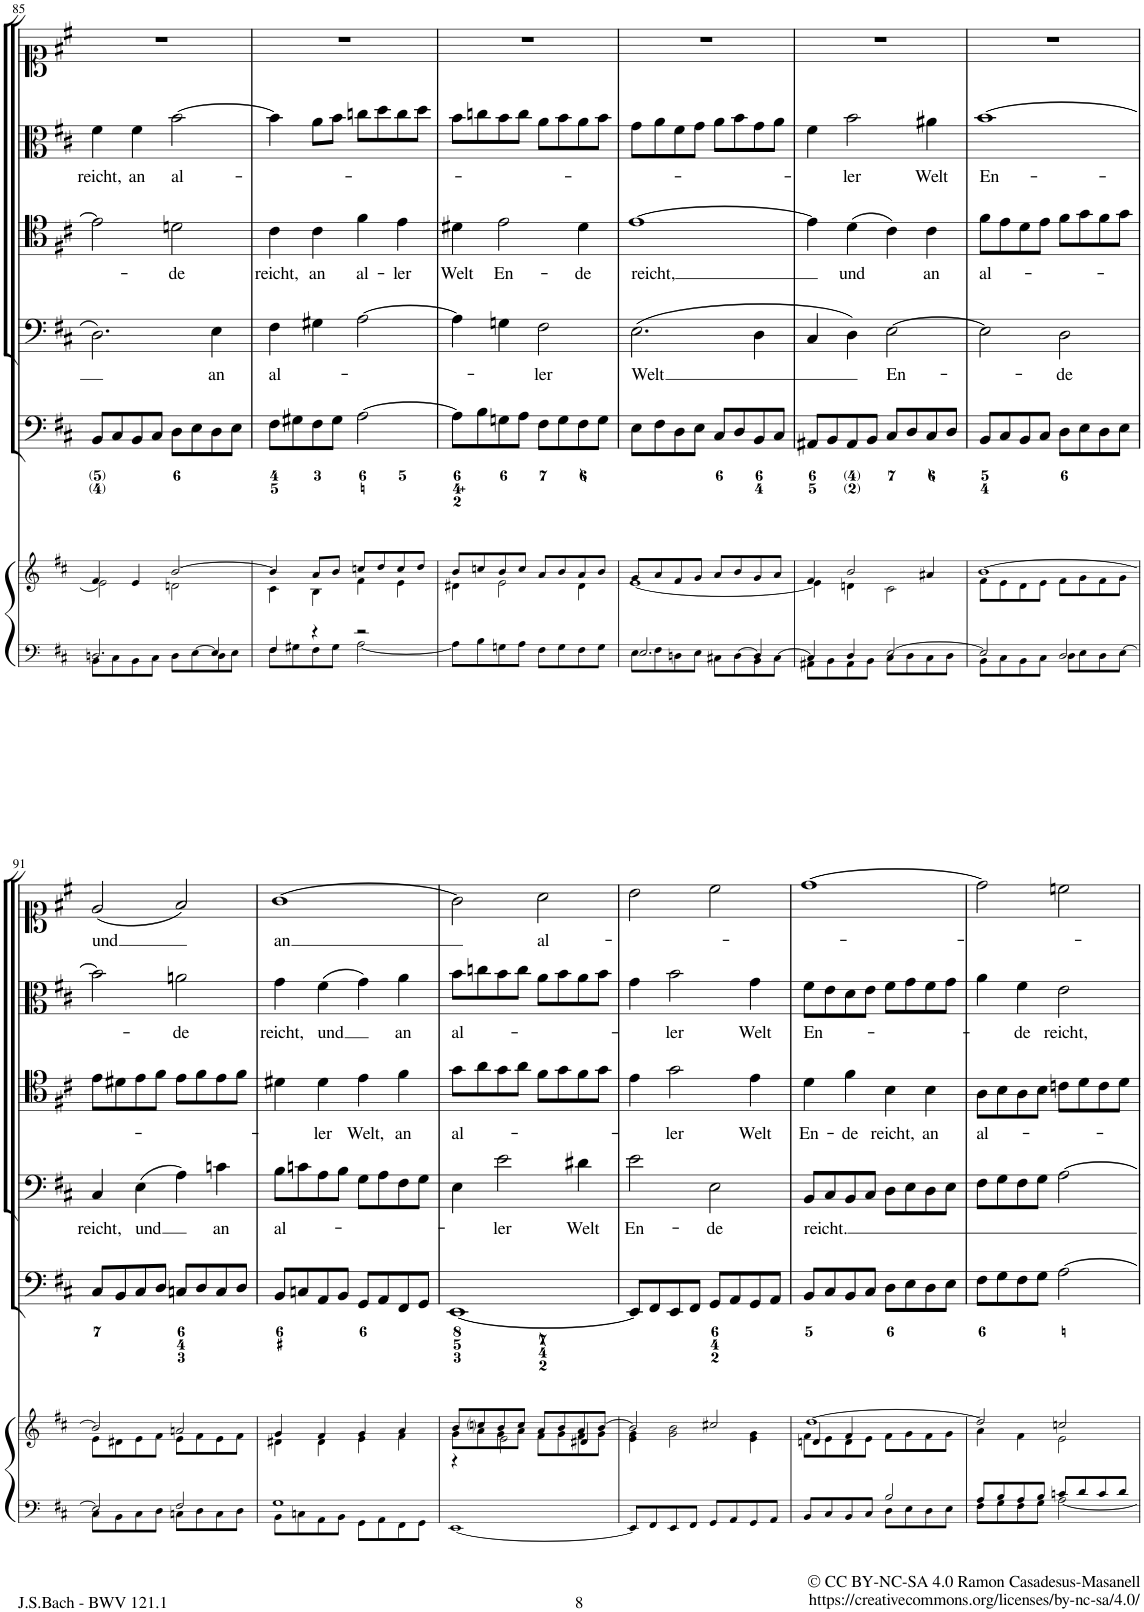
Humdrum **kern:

**kern	**kern	**kern	**kern	**text	**kern	**text	**kern	**text	**kern	**text
*part6	*part6	*part5	*part4	*part4	*part3	*part3	*part2	*part2	*part1	*part1
*staff7	*staff6	*staff5	*staff4	*staff4	*staff3	*staff3	*staff2	*staff2	*staff1	*staff1
*I"Piano reduction	*	*I"Continuo	*I"Basso  Trombone III. col Basso	*	*I"Tenore Trombone II, Viola col Tenore	*	*I"Alto Trombone I, Violino II.  coll' Alto	*	*I"Soprano Cornetto, Oboe d'amore, Violino I. col Soprano	*
*I'Pno	*	*	*	*	*	*	*	*	*	*
!!LO:PB:g=z
*clefF4	*clefG2	*clefF4	*clefF4	*	*clefC4	*	*clefC3	*	*clefC1	*
*k[f#c#]	*k[f#c#]	*k[f#c#]	*k[f#c#]	*	*k[f#c#]	*	*k[f#c#]	*	*k[f#c#]	*
*M2/2	*M2/2	*M2/2	*M2/2	*	*M2/2	*	*M2/2	*	*M2/2	*
*met(c|)	*met(c|)	*met(c|)	*met(c|)	*	*met(c|)	*	*met(c|)	*	*met(c|)	*
=85	=85	=85	=85	=85	=85	=85	=85	=85	=85	=85
*^	*^	*	*	*	*	*	*	*	*	*
!	!	!	!	!	!	!	!	!	!	!LO:LY:b	!	!
2.Dn/	8BB\L	4f#/	2e\]	8BB/L	2.D\	.	2e\]	.	4f#\	reicht,	1r	.
.	8C#\	.	.	8C#/	.	.	.	.	.	.	.	.
!	!	!	!	!	!	!	!	!	!	!LO:LY:b	!	!
.	8BB\	4e/	.	8BB/	.	.	.	.	4f#\	an	.	.
.	8C#\J	.	.	8C#/J	.	.	.	.	.	.	.	.
!	!	!	!	!	!	!	!	!LO:LY:b	!	!LO:LY:b	!	!
.	8D\L	[2b/	2dn\	8D\L	.	.	2dn\	-de	[2b\	al-	.	.
.	[>8E\	.	.	8E\	.	.	.	.	.	.	.	.
!	!	!	!	!	!	!LO:LY:b	!	!	!	!	!	!
4E/]	8D\	.	.	8D\	4E\	an	.	.	.	.	.	.
.	8E\J	.	.	8E\J	.	.	.	.	.	.	.	.
=86	=86	=86	=86	=86	=86	=86	=86	=86	=86	=86	=86	=86
!	!	!	!	!	!	!LO:LY:b	!	!LO:LY:b	!	!	!	!
4F#/	8F#\L	4b/]	4c#\	8F#\L	4F#\	al-	4c#\	reicht,	4b\]	.	1r	.
.	8G#X\	.	.	8G#X\	.	.	.	.	.	.	.	.
!	!	!	!	!	!	!	!	!LO:LY:b	!	!	!	!
4r	8F#\	8a/L	4B\	8F#\	4G#X\	.	4c#\	an	8a\L	.	.	.
.	8G#\J	8b/J	.	8G#\J	.	.	.	.	8b\J	.	.	.
!	!	!	!	!	!	!	!	!LO:LY:b	!	!	!	!
2r	[2A\	8ccn/L	4f#\	[2A\	[2A\	.	4f#\	al-	8ccn\L	.	.	.
.	.	8dd/	.	.	.	.	.	.	8dd\	.	.	.
!	!	!	!	!	!	!	!	!LO:LY:b	!	!	!	!
.	.	8cc/	4e\	.	.	.	4e\	-ler	8cc\	.	.	.
.	.	8dd/J	.	.	.	.	.	.	8dd\J	.	.	.
*v	*v	*	*	*	*	*	*	*	*	*	*	*
=87	=87	=87	=87	=87	=87	=87	=87	=87	=87	=87	=87
!	!	!	!	!	!	!	!LO:LY:b	!	!	!	!
8A\L]	8b/L	4d#X\	8A\L]	4A\]	.	4d#X\	Welt	8b\L	.	1r	.
8B\	8ccn/	.	8B\	.	.	.	.	8ccn\	.	.	.
!	!	!	!	!	!	!	!LO:LY:b	!	!	!	!
8Gn\	8b/	2e\	8Gn\	4Gn\	.	2e\	En-	8b\	.	.	.
8A\J	8cc/J	.	8A\J	.	.	.	.	8cc\J	.	.	.
!	!	!	!	!	!LO:LY:b	!	!	!	!	!	!
8F#\L	8a/L	.	8F#\L	2F#\	-ler	.	.	8a\L	.	.	.
8G\	8b/	.	8G\	.	.	.	.	8b\	.	.	.
!	!	!	!	!	!	!	!LO:LY:b	!	!	!	!
8F#\	8a/	4d#\	8F#\	.	.	4d#\	-de	8a\	.	.	.
8G\J	8b/J	.	8G\J	.	.	.	.	8b\J	.	.	.
=88	=88	=88	=88	=88	=88	=88	=88	=88	=88	=88	=88
*^	*	*	*	*	*	*	*	*	*	*	*
!	!	!	!	!	!	!LO:LY:b	!	!LO:LY:b	!	!	!	!
2.E/	8E\L	8g/L	[1e	8E\L	(2.E\	Welt	[1e	reicht,	8g\L	.	1r	.
.	8F#\	8a/	.	8F#\	.	.	.	.	8a\	.	.	.
.	8Dn\	8f#/	.	8D\	.	.	.	.	8f#\	.	.	.
.	8E\J	8g/J	.	8E\J	.	.	.	.	8g\J	.	.	.
.	8C#X\L	8a/L	.	8C#/L	.	.	.	.	8a\L	.	.	.
.	[>8D\	8b/	.	8D/	.	.	.	.	8b\	.	.	.
4D/]	8BB\	8g/	.	8BB/	4D\	.	.	.	8g\	.	.	.
.	[>8C#\J	8a/J	.	8C#/J	.	.	.	.	8a\J	.	.	.
=89	=89	=89	=89	=89	=89	=89	=89	=89	=89	=89	=89	=89
4C#/]	8AA#X\L	4f#/	4e\]	8AA#X/L	4C#/	.	4e\]	.	4f#\	.	1r	.
.	8BB\	.	.	8BB/	.	.	.	.	.	.	.	.
!	!	!	!	!	!	!	!	!LO:LY:b	!	!LO:LY:b	!	!
4D/	8AA#\	2b/	4dn\	8AA#/	4D\)	.	(4d\	und	2b\	-ler	.	.
.	8BB\J	.	.	8BB/J	.	.	.	.	.	.	.	.
!	!	!	!	!	!	!LO:LY:b	!	!	!	!	!	!
[2E/	8C#\L	.	2c#\	8C#/L	[2E\	En-	4c#\)	.	.	.	.	.
.	8D\	.	.	8D/	.	.	.	.	.	.	.	.
!	!	!	!	!	!	!	!	!LO:LY:b	!	!LO:LY:b	!	!
.	8C#\	4a#X/	.	8C#/	.	.	4c#\	an	4a#X\	Welt	.	.
.	8D\J	.	.	8D/J	.	.	.	.	.	.	.	.
=90	=90	=90	=90	=90	=90	=90	=90	=90	=90	=90	=90	=90
!	!	!	!	!	!	!	!	!LO:LY:b	!	!LO:LY:b	!	!
2E/]	8BB\L	[1b	8f#\L	8BB/L	2E\]	.	8f#\L	al-	[1b	En-	1r	.
.	8C#\	.	8e\	8C#/	.	.	8e\	.	.	.	.	.
.	8BB\	.	8d\	8BB/	.	.	8d\	.	.	.	.	.
.	8C#\J	.	8e\J	8C#/J	.	.	8e\J	.	.	.	.	.
!	!	!	!	!	!	!LO:LY:b	!	!	!	!	!	!
2D/	8D\L	.	8f#\L	8D\L	2D\	-de	8f#\L	.	.	.	.	.
.	8E\	.	8g\	8E\	.	.	8g\	.	.	.	.	.
.	8D\	.	8f#\	8D\	.	.	8f#\	.	.	.	.	.
.	[>8E\J	.	8g\J	8E\J	.	.	8g\J	.	.	.	.	.
!!LO:LB:g=z
=91	=91	=91	=91	=91	=91	=91	=91	=91	=91	=91	=91	=91
!	!	!	!	!	!	!LO:LY:b	!	!	!	!	!	!LO:LY:b
2E/]	8C#\L	2b/]	8e\L	8C#/L	4C#/	reicht,	8e\L	.	2b\]	.	(2e/	und
.	8BB\	.	8d#X\	8BB/	.	.	8d#X\	.	.	.	.	.
!	!	!	!	!	!	!LO:LY:b	!	!	!	!	!	!
.	8C#\	.	8e\	8C#/	(4E\	und	8e\	.	.	.	.	.
.	8D\J	.	8f#\J	8D/J	.	.	8f#\J	.	.	.	.	.
!	!	!	!	!	!	!	!	!	!	!LO:LY:b	!	!
2F#/	8Cn\L	2an/	8e\L	8Cn/L	4A\)	.	8e\L	.	2an\	-de	2f#/)	.
.	8D\	.	8f#\	8D/	.	.	8f#\	.	.	.	.	.
!	!	!	!	!	!	!LO:LY:b	!	!	!	!	!	!
.	8C\	.	8e\	8C/	4cn\	an	8e\	.	.	.	.	.
.	8D\J	.	8f#\J	8D/J	.	.	8f#\J	.	.	.	.	.
=92	=92	=92	=92	=92	=92	=92	=92	=92	=92	=92	=92	=92
!	!	!	!	!	!	!LO:LY:b	!	!	!	!LO:LY:b	!	!LO:LY:b
1G	8BB\L	4g/	4d#X\	8BB/L	8B\L	al-	4d#X\	.	4g\	reicht,	[1g	an
.	8Cn\	.	.	8Cn/	8cn\	.	.	.	.	.	.	.
!	!	!	!	!	!	!	!	!LO:LY:b	!	!LO:LY:b	!	!
.	8AA\	4f#/	4d#\	8AA/	8A\	.	4d#\	-ler	(4f#\	und	.	.
.	8BB\J	.	.	8BB/J	8B\J	.	.	.	.	.	.	.
!	!	!	!	!	!	!	!	!LO:LY:b	!	!	!	!
.	8GG\L	4g/	4e\	8GG/L	8G\L	.	4e\	Welt,	4g\)	.	.	.
.	8AA\	.	.	8AA/	8A\	.	.	.	.	.	.	.
!	!	!	!	!	!	!	!	!LO:LY:b	!	!LO:LY:b	!	!
.	8FF#\	4a/	4f#\	8FF#/	8F#\	.	4f#\	an	4a\	an	.	.
.	8GG\J	.	.	8GG/J	8G\J	.	.	.	.	.	.	.
=93	=93	=93	=93	=93	=93	=93	=93	=93	=93	=93	=93	=93
*	*	*	*^	*	*	*	*	*	*	*	*	*
!	!	!	!	!	!	!	!	!	!LO:LY:b	!	!LO:LY:b	!	!
*v	*v	*	*	*	*	*	*	*	*	*	*	*	*
[1EE	8b/L	8g\L	4r	[1EE	4E\	.	8g\L	al-	8b\L	al-	2g\]	.
.	8ccni/	8a\	.	.	.	.	8a\	.	8ccn\	.	.	.
!	!	!	!	!	!	!LO:LY:b	!	!	!	!	!	!
.	8b/	8g\	2e\	.	2e\	-ler	8g\	.	8b\	.	.	.
.	8cc/J	8a\J	.	.	.	.	8a\J	.	8cc\J	.	.	.
!	!	!	!	!	!	!	!	!	!	!	!	!LO:LY:b
.	8a/L	8f#\L	.	.	.	.	8f#\L	.	8a\L	.	2a\	al-
.	8b/	8g\	.	.	.	.	8g\	.	8b\	.	.	.
!	!	!	!	!	!	!LO:LY:b	!	!	!	!	!	!
.	8a/	8f#\	4d#X/	.	4d#X\	Welt	8f#\	.	8a\	.	.	.
.	[8b/J	8g\J	.	.	.	.	8g\J	.	8b\J	.	.	.
*	*	*v	*v	*	*	*	*	*	*	*	*	*
=94	=94	=94	=94	=94	=94	=94	=94	=94	=94	=94	=94
!	!	!	!	!	!LO:LY:b	!	!	!	!	!	!
8EE/L]	2b/]	4e\ 4g\	8EE/L]	2e\	En-	4e\	.	4g\	.	2b\	.
8FF#/	.	.	8FF#/	.	.	.	.	.	.	.	.
!	!	!	!	!	!	!	!LO:LY:b	!	!LO:LY:b	!	!
8EE/	.	2g\ 2b\	8EE/	.	.	2g\	-ler	2b\	-ler	.	.
8FF#/J	.	.	8FF#/J	.	.	.	.	.	.	.	.
!	!	!	!	!	!LO:LY:b	!	!	!	!	!	!
8GG/L	2cc#X/	.	8GG/L	2E\	-de	.	.	.	.	2cc#\	.
8AA/	.	.	8AA/	.	.	.	.	.	.	.	.
!	!	!	!	!	!	!	!LO:LY:b	!	!LO:LY:b	!	!
8GG/	.	4e\ 4g\	8GG/	.	.	4e\	Welt	4g\	Welt	.	.
8AA/J	.	.	8AA/J	.	.	.	.	.	.	.	.
=95	=95	=95	=95	=95	=95	=95	=95	=95	=95	=95	=95
*^	*	*^	*	*	*	*	*	*	*	*	*
!	!	!	!	!	!	!	!LO:LY:b	!	!LO:LY:b	!	!LO:LY:b	!	!
2ryy	8BB/L	[1dd	8f#\L	4dn/	8BB/L	8BB/L	reicht.	4d\	En-	8f#\L	En-	[1dd	.
.	8C#/	.	8e\	.	8C#/	8C#/	.	.	.	8e\	.	.	.
!	!	!	!	!	!	!	!	!	!LO:LY:b	!	!	!	!
.	8BB/	.	8d\	4f#/	8BB/	8BB/	.	4f#\	-de	8d\	.	.	.
.	8C#/J	.	8e\J	.	8C#/J	8C#/J	.	.	.	8e\J	.	.	.
!	!	!	!	!	!	!	!	!	!LO:LY:b	!	!	!	!
2B/	8D\L	.	8f#\L	2ryy	8D\L	8D\L	.	4B\	reicht,	8f#\L	.	.	.
.	8E\	.	8g\	.	8E\	8E\	.	.	.	8g\	.	.	.
!	!	!	!	!	!	!	!	!	!LO:LY:b	!	!	!	!
.	8D\	.	8f#\	.	8D\	8D\	.	4B\	an	8f#\	.	.	.
.	8E\J	.	8g\J	.	8E\J	8E\J	.	.	.	8g\J	.	.	.
*	*	*	*v	*v	*	*	*	*	*	*	*	*	*
=96	=96	=96	=96	=96	=96	=96	=96	=96	=96	=96	=96	=96
!	!	!	!	!	!	!	!	!LO:LY:b	!	!	!	!
8A/L	8F#\L	2dd/]	4a\	8F#\L	8F#\L	.	8A\L	al-	4a\	.	2dd\]	.
8B/	8G\	.	.	8G\	8G\	.	8B\	.	.	.	.	.
!	!	!	!	!	!	!	!	!	!	!LO:LY:b	!	!
8A/	8F#\	.	4f#\	8F#\	8F#\	.	8A\	.	4f#\	-de	.	.
8B/J	8G\J	.	.	8G\J	8G\J	.	8B\J	.	.	.	.	.
!	!	!	!	!	!	!	!	!	!	!LO:LY:b	!	!
8cn/L	[2A\	2ccn/	2e\	[2A\	[2A\	.	8cn\L	.	2e\	reicht,	2ccn\	.
8d/	.	.	.	.	.	.	8d\	.	.	.	.	.
8c/	.	.	.	.	.	.	8c\	.	.	.	.	.
8d/J	.	.	.	.	.	.	8d\J	.	.	.	.	.
*v	*v	*	*	*	*	*	*	*	*	*	*	*
*	*v	*v	*	*	*	*	*	*	*	*	*
=	=	=	=	=	=	=	=	=	=	=
*-	*-	*-	*-	*-	*-	*-	*-	*-	*-	*-
